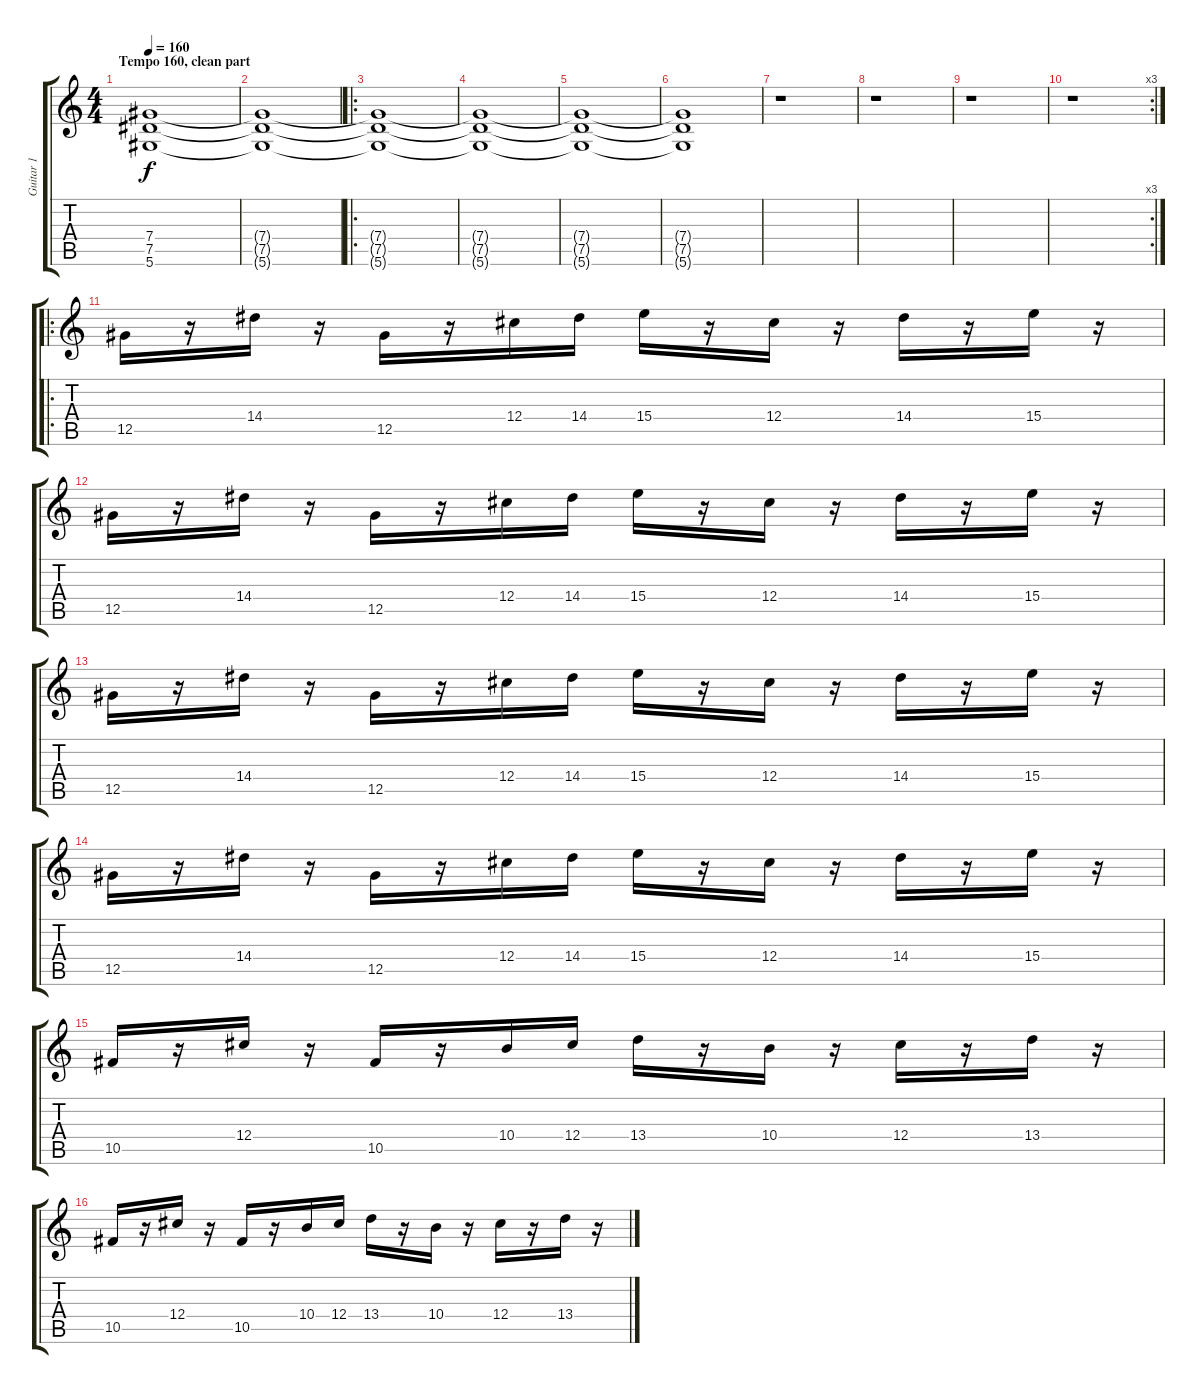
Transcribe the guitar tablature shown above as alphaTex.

\track ("Guitar 1" "Guitar 1") {instrument distortionguitar}
\staff {score tabs}
\tuning (Eb4 Bb3 Gb3 Db3 Ab2 Eb2) {hide}
\ts (4 4)
\section ("" "Tempo 160, clean part")
\tempo 160
\clef g2
\ks c
(7.4 7.5 5.6).1{dy f} |
(7.4{t} 7.5{t} 5.6{t}).1 |
\ro
(7.4{t} 7.5{t} 5.6{t}).1 |
(7.4{t} 7.5{t} 5.6{t}).1 |
(7.4{t} 7.5{t} 5.6{t}).1 |
(7.4{t} 7.5{t} 5.6{t}).1 |
r.1 |
r.1 |
r.1 |
\rc 3
r.1 |
\ro
12.5.16 r.16 14.4.16 r.16 12.5.16 r.16 12.4.16 14.4.16 15.4.16 r.16 12.4.16 r.16 14.4.16 r.16 15.4.16 r.16 |
12.5.16 r.16 14.4.16 r.16 12.5.16 r.16 12.4.16 14.4.16 15.4.16 r.16 12.4.16 r.16 14.4.16 r.16 15.4.16 r.16 |
12.5.16 r.16 14.4.16 r.16 12.5.16 r.16 12.4.16 14.4.16 15.4.16 r.16 12.4.16 r.16 14.4.16 r.16 15.4.16 r.16 |
12.5.16 r.16 14.4.16 r.16 12.5.16 r.16 12.4.16 14.4.16 15.4.16 r.16 12.4.16 r.16 14.4.16 r.16 15.4.16 r.16 |
10.5.16 r.16 12.4.16 r.16 10.5.16 r.16 10.4.16 12.4.16 13.4.16 r.16 10.4.16 r.16 12.4.16 r.16 13.4.16 r.16 |
10.5.16 r.16 12.4.16 r.16 10.5.16 r.16 10.4.16 12.4.16 13.4.16 r.16 10.4.16 r.16 12.4.16 r.16 13.4.16 r.16
